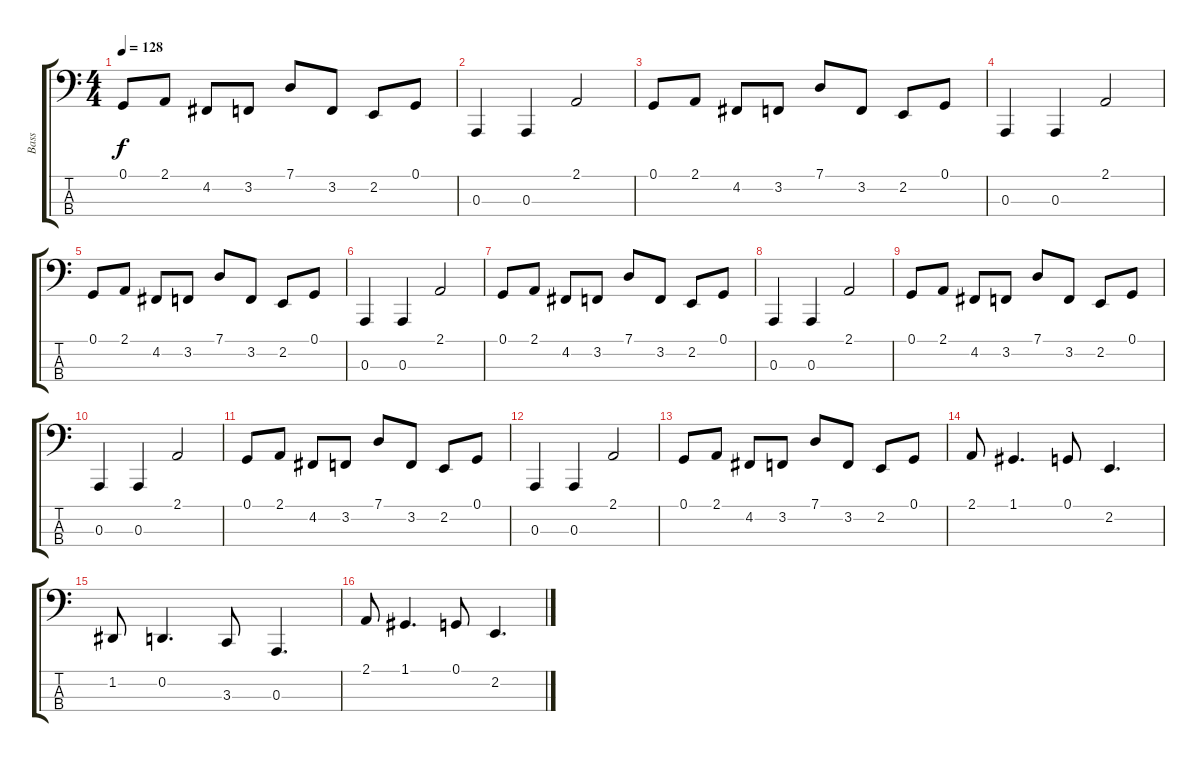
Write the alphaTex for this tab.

\track ("Bass" "Bass") {instrument sitar}
\staff {score tabs}
\tuning (G2 D2 A1 E1) {hide}
\ts (4 4)
\tempo 128
\clef f4
\ks c
0.1.8{dy f} 2.1.8 4.2.8 3.2.8 7.1.8 3.2.8 2.2.8 0.1.8 |
0.3.4 0.3.4 2.1.2 |
0.1.8 2.1.8 4.2.8 3.2.8 7.1.8 3.2.8 2.2.8 0.1.8 |
0.3.4 0.3.4 2.1.2 |
0.1.8 2.1.8 4.2.8 3.2.8 7.1.8 3.2.8 2.2.8 0.1.8 |
0.3.4 0.3.4 2.1.2 |
0.1.8 2.1.8 4.2.8 3.2.8 7.1.8 3.2.8 2.2.8 0.1.8 |
0.3.4 0.3.4 2.1.2 |
0.1.8 2.1.8 4.2.8 3.2.8 7.1.8 3.2.8 2.2.8 0.1.8 |
0.3.4 0.3.4 2.1.2 |
0.1.8 2.1.8 4.2.8 3.2.8 7.1.8 3.2.8 2.2.8 0.1.8 |
0.3.4 0.3.4 2.1.2 |
0.1.8 2.1.8 4.2.8 3.2.8 7.1.8 3.2.8 2.2.8 0.1.8 |
2.1.8 1.1.4{d} 0.1.8 2.2.4{d} |
1.2.8 0.2.4{d} 3.3.8 0.3.4{d} |
2.1.8 1.1.4{d} 0.1.8 2.2.4{d}
